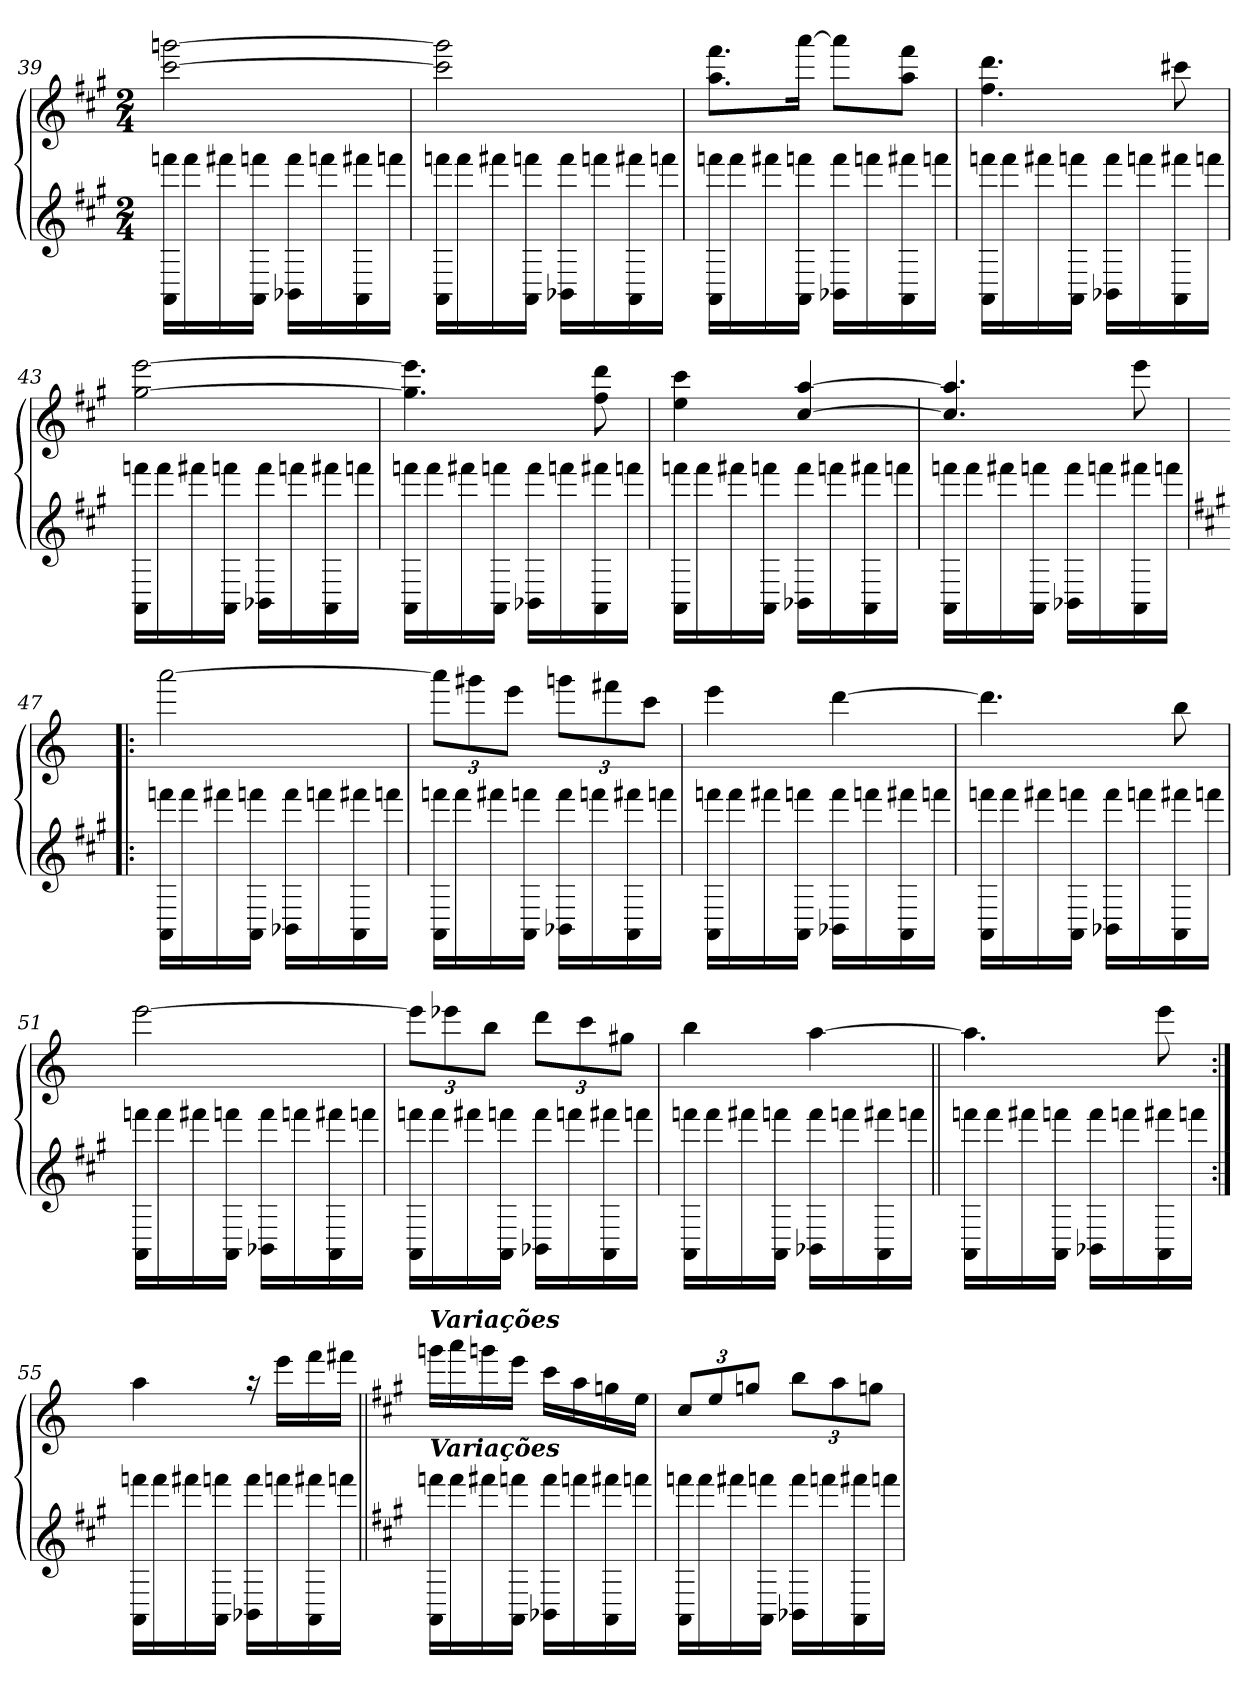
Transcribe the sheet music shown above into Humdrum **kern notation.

**kern	**kern
*part2	*part1
*staff2	*staff1
*clefG2	*clefG2
*k[f#c#g#]	*k[f#c#g#]
*A:	*A:
*M2/4	*M2/4
=39	=39
*	*^
16AA\ 16fffn\LL	[<2ccc#\ [<2gggn\	2ryy
16fff\	.	.
16fff#X\	.	.
16AA\ 16fffn\JJ	.	.
16BB-X\ 16fff\LL	.	.
16fffn\	.	.
16AA\ 16fff#X\	.	.
16fffn\JJ	.	.
=40	=40	=40
16AA\ 16fffn\LL	2ccc#\] 2gggn\]	2ryy
16fff\	.	.
16fff#X\	.	.
16AA\ 16fffn\JJ	.	.
16BB-X\ 16fff\LL	.	.
16fffn\	.	.
16AA\ 16fff#X\	.	.
16fffn\JJ	.	.
=41	=41	=41
16AA\ 16fffn\LL	8.aa\ 8.fff#\L	2ryy
16fff\	.	.
16fff#X\	.	.
16AA\ 16fffn\JJ	[<16aaa\Jk	.
16BB-X\ 16fff\LL	8aaa\L]	.
16fffn\	.	.
16AA\ 16fff#X\	8aa\ 8fff#\J	.
16fffn\JJ	.	.
=42	=42	=42
16AA\ 16fffn\LL	4.ff#\ 4.ddd\	2ryy
16fff\	.	.
16fff#X\	.	.
16AA\ 16fffn\JJ	.	.
16BB-X\ 16fff\LL	.	.
16fffn\	.	.
16AA\ 16fff#X\	8ccc#X\	.
16fffn\JJ	.	.
=43	=43	=43
16AA\ 16fffn\LL	[<2gg#\ [<2eee\	2ryy
16fff\	.	.
16fff#X\	.	.
16AA\ 16fffn\JJ	.	.
16BB-X\ 16fff\LL	.	.
16fffn\	.	.
16AA\ 16fff#X\	.	.
16fffn\JJ	.	.
!!LO:LB:g=z	!!
=44	=44	=44
16AA\ 16fffn\LL	4.gg#\] 4.eee\]	2ryy
16fff\	.	.
16fff#X\	.	.
16AA\ 16fffn\JJ	.	.
16BB-X\ 16fff\LL	.	.
16fffn\	.	.
16AA\ 16fff#X\	8ff#\ 8ddd\	.
16fffn\JJ	.	.
=45	=45	=45
16AA\ 16fffn\LL	4ee\ 4ccc#\	2ryy
16fff\	.	.
16fff#X\	.	.
16AA\ 16fffn\JJ	.	.
16BB-X\ 16fff\LL	[>4cc#/ [>4aa/	.
16fffn\	.	.
16AA\ 16fff#X\	.	.
16fffn\JJ	.	.
=46	=46	=46
16AA\ 16fffn\LL	4.cc#/] 4.aa/]	2ryy
16fff\	.	.
16fff#X\	.	.
16AA\ 16fffn\JJ	.	.
16BB-X\ 16fff\LL	.	.
16fffn\	.	.
16AA\ 16fff#X\	8eee\	.
16fffn\JJ	.	.
=47!|:	=47!|:	=47!|:
*	*k[]	*
*	*C:	*
16AA\ 16fffn\LL	[<2aaa\	2ryy
16fff\	.	.
16fff#X\	.	.
16AA\ 16fffn\JJ	.	.
16BB-X\ 16fff\LL	.	.
16fffn\	.	.
16AA\ 16fff#X\	.	.
16fffn\JJ	.	.
=48	=48	=48
16AA\ 16fffn\LL	12aaa\L]	2ryy
16fff\	.	.
.	12ggg#X\	.
16fff#X\	.	.
.	12eee\J	.
16AA\ 16fffn\JJ	.	.
16BB-X\ 16fff\LL	12gggn\L	.
16fffn\	.	.
.	12fff#X\	.
16AA\ 16fff#X\	.	.
.	12ccc\J	.
16fffn\JJ	.	.
=49	=49	=49
16AA\ 16fffn\LL	4eee\	2ryy
16fff\	.	.
16fff#X\	.	.
16AA\ 16fffn\JJ	.	.
16BB-X\ 16fff\LL	[<4ddd\	.
16fffn\	.	.
16AA\ 16fff#X\	.	.
16fffn\JJ	.	.
!!LO:LB:g=z	!!
=50	=50	=50
16AA\ 16fffn\LL	4.ddd\]	2ryy
16fff\	.	.
16fff#X\	.	.
16AA\ 16fffn\JJ	.	.
16BB-X\ 16fff\LL	.	.
16fffn\	.	.
16AA\ 16fff#X\	8bb\	.
16fffn\JJ	.	.
=51	=51	=51
16AA\ 16fffn\LL	[<2eee\	2ryy
16fff\	.	.
16fff#X\	.	.
16AA\ 16fffn\JJ	.	.
16BB-X\ 16fff\LL	.	.
16fffn\	.	.
16AA\ 16fff#X\	.	.
16fffn\JJ	.	.
=52	=52	=52
16AA\ 16fffn\LL	12eee\L]	2ryy
16fff\	.	.
.	12eee-X\	.
16fff#X\	.	.
.	12bb\J	.
16AA\ 16fffn\JJ	.	.
16BB-X\ 16fff\LL	12ddd\L	.
16fffn\	.	.
.	12ccc\	.
16AA\ 16fff#X\	.	.
.	12gg#X\J	.
16fffn\JJ	.	.
=53	=53	=53
16AA\ 16fffn\LL	4bb\	2ryy
16fff\	.	.
16fff#X\	.	.
16AA\ 16fffn\JJ	.	.
16BB-X\ 16fff\LL	[<4aa\	.
16fffn\	.	.
16AA\ 16fff#X\	.	.
16fffn\JJ	.	.
=54||	=54||	=54||
16AA\ 16fffn\LL	4.aa\]	2ryy
16fff\	.	.
16fff#X\	.	.
16AA\ 16fffn\JJ	.	.
16BB-X\ 16fff\LL	.	.
16fffn\	.	.
16AA\ 16fff#X\	8eee\	.
16fffn\JJ	.	.
=55:|!	=55:|!	=55:|!
16AA\ 16fffn\LL	4aa\	2ryy
16fff\	.	.
16fff#X\	.	.
16AA\ 16fffn\JJ	.	.
16BB-X\ 16fff\LL	16raa	.
16fffn\	16eee\LL	.
16AA\ 16fff#X\	16fff\	.
16fffn\JJ	16fff#X\JJ	.
!!LO:LB:g=z	!!
=56||	=56||	=56||
*	*k[f#c#g#]	*
*	*A:	*
!	!LO:TX:a:Bi:t=Variações	!
!LO:TX:a:Bi:t=Variações	!	!
16AA\ 16fffn\LL	16gggn\LL	2ryy
16fff\	16aaa\	.
16fff#X\	16gggn\	.
16AA\ 16fffn\JJ	16eee\JJ	.
16BB-X\ 16fff\LL	16ccc#\LL	.
16fffn\	16aa\	.
16AA\ 16fff#X\	16ggn\	.
16fffn\JJ	16ee\JJ	.
=57	=57	=57
16AA\ 16fffn\LL	12cc#/L	2ryy
16fff\	.	.
.	12ee/	.
16fff#X\	.	.
.	12ggn/J	.
16AA\ 16fffn\JJ	.	.
16BB-X\ 16fff\LL	12bb\L	.
16fffn\	.	.
.	12aa\	.
16AA\ 16fff#X\	.	.
.	12ggn\J	.
16fffn\JJ	.	.
*	*v	*v
=	=
*-	*-
